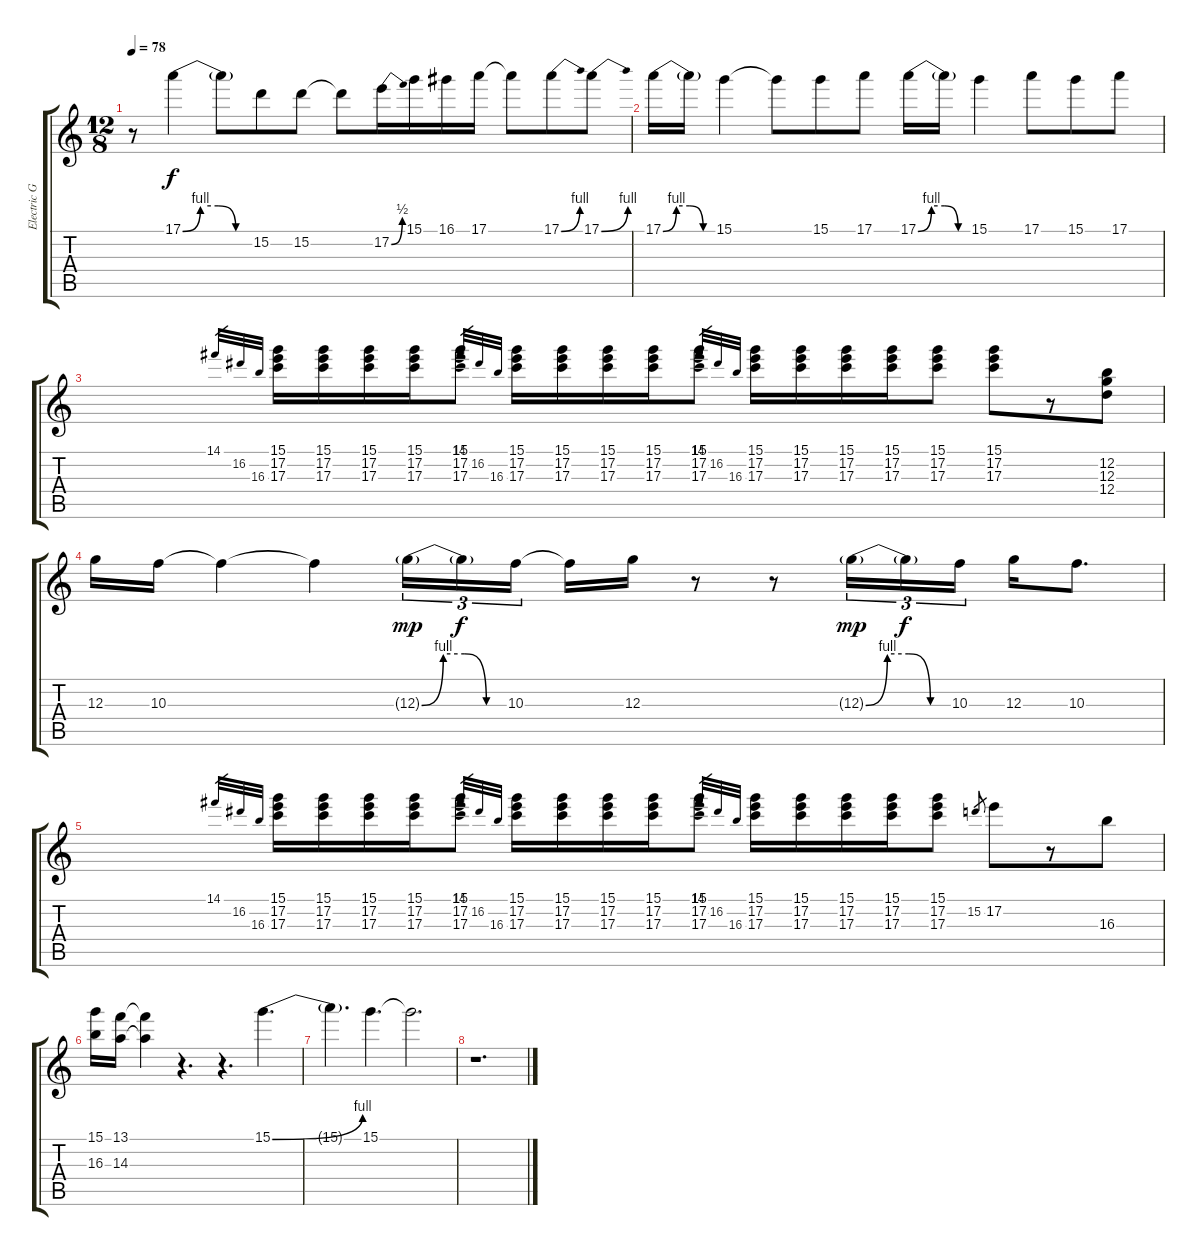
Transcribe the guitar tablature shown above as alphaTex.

\track ("Electric Guitar I" "Electric G") {instrument overdrivenguitar}
\staff {score tabs}
\tuning (E4 B3 G3 D3 A2 E2) {hide}
\ts (12 8)
\tempo 78
\clef g2
\ks c
r.8{dy f} 17.1{be (custom 0 0 15 4 30 4 45 0 60 0)}.4 17.1{t}.8 15.2.8 15.2.8 15.2{t}.8 17.2{be (bend 0 0 60 2)}.16 15.1.16 16.1.16 17.1.16 17.1{t}.8 17.1{be (bend 0 0 60 4)}.8 17.1{be (bend 0 0 60 4)}.8 |
17.1{be (custom 0 0 15 4 30 4 45 0 60 0)}.16 17.1{t}.16 15.1.4 15.1{t}.8 15.1.8 17.1.8 17.1{be (custom 0 0 15 4 30 4 45 0 60 0)}.16 17.1{t}.16 15.1.4 17.1.8 15.1.8 17.1.8 |
14.1.32{gr} 16.2.32{gr} 16.3.32{gr} (15.1 17.2 17.3).16 (15.1 17.2 17.3).16 (15.1 17.2 17.3).16 (15.1 17.2 17.3).16 (15.1 17.2 17.3).8 14.1.32{gr} 16.2.32{gr} 16.3.32{gr} (15.1 17.2 17.3).16 (15.1 17.2 17.3).16 (15.1 17.2 17.3).16 (15.1 17.2 17.3).16 (15.1 17.2 17.3).8 14.1.32{gr} 16.2.32{gr} 16.3.32{gr} (15.1 17.2 17.3).16 (15.1 17.2 17.3).16 (15.1 17.2 17.3).16 (15.1 17.2 17.3).16 (15.1 17.2 17.3).8 (15.1 17.2 17.3).8 r.8 (12.2 12.3 12.4).8 |
12.3.16 10.3.16 10.3{t}.4 10.3{t}.4 12.3{be (custom 0 0 15 4 30 4 45 0 60 0) g}.16{tu (3 2) dy mp} 12.3{t}.16{tu (3 2) dy f} 10.3.16{tu (3 2)} 10.3{t}.16 12.3.16 r.8 r.8 12.3{be (custom 0 0 15 4 30 4 45 0 60 0) g}.16{tu (3 2) dy mp} 12.3{t}.16{tu (3 2) dy f} 10.3.16{tu (3 2) beam splitsecondary} 12.3.16 10.3.8{d} |
14.1.32{gr} 16.2.32{gr} 16.3.32{gr} (15.1 17.2 17.3).16 (15.1 17.2 17.3).16 (15.1 17.2 17.3).16 (15.1 17.2 17.3).16 (15.1 17.2 17.3).8 14.1.32{gr} 16.2.32{gr} 16.3.32{gr} (15.1 17.2 17.3).16 (15.1 17.2 17.3).16 (15.1 17.2 17.3).16 (15.1 17.2 17.3).16 (15.1 17.2 17.3).8 14.1.32{gr} 16.2.32{gr} 16.3.32{gr} (15.1 17.2 17.3).16 (15.1 17.2 17.3).16 (15.1 17.2 17.3).16 (15.1 17.2 17.3).16 (15.1 17.2 17.3).8 15.2.8{gr} 17.2.8 r.8 16.3.8 |
(15.1 16.3).16 (13.1 14.3).16 (13.1{t} 14.3{t}).4 r.4{d} r.4{d} 15.1{be (bend 0 0 60 4)}.4{d} |
15.1{t}.4{d} 15.1.4{d} 15.1{t}.2{d} |
r.1{d}
